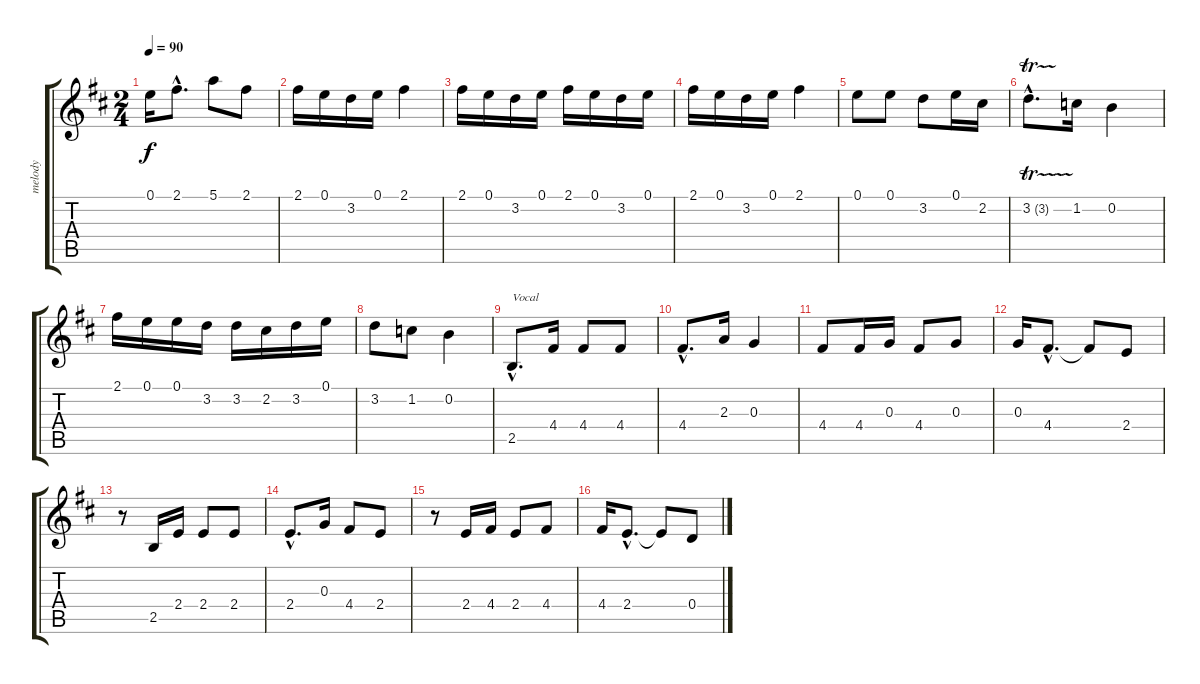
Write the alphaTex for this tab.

\track ("melody" "melody") {instrument acousticguitarnylon}
\staff {score tabs}
\tuning (E4 B3 G3 D3 A2 E2) {hide}
\ts (2 4)
\tempo 90
\clef g2
\ks bminor
0.1.16{dy f} 2.1{hac}.8{d} 5.1.8 2.1.8 |
2.1.16 0.1.16 3.2.16 0.1.16 2.1.4 |
2.1.16 0.1.16 3.2.16 0.1.16 2.1.16 0.1.16 3.2.16 0.1.16 |
2.1.16 0.1.16 3.2.16 0.1.16 2.1.4 |
0.1.8 0.1.8 3.2.8 0.1.16 2.2.16 |
3.2{tr (3 64) hac}.8{d} 1.2.16 0.2.4 |
2.1.16 0.1.16 0.1.16 3.2.16 3.2.16 2.2.16 3.2.16 0.1.16 |
3.2.8 1.2.8 0.2.4 |
2.5{hac}.8{d txt "Vocal"} 4.4.16 4.4.8 4.4.8 |
4.4{hac}.8{d} 2.3.16 0.3.4 |
4.4.8 4.4.16 0.3.16 4.4.8 0.3.8 |
0.3.16 4.4{hac}.8{d} 4.4{t}.8 2.4.8 |
r.8 2.5.16 2.4.16 2.4.8 2.4.8 |
2.4{hac}.8{d} 0.3.16 4.4.8 2.4.8 |
r.8 2.4.16 4.4.16 2.4.8 4.4.8 |
4.4.16 2.4{hac}.8{d} 2.4{t}.8 0.4.8
